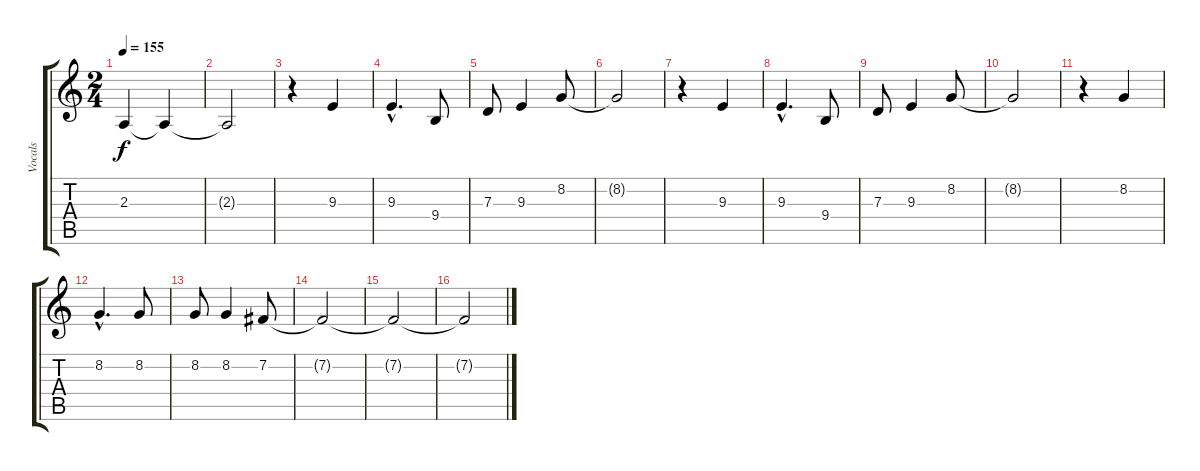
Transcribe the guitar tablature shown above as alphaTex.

\track ("Vocals" "Vocals") {instrument altosax}
\staff {score tabs}
\tuning (E4 B3 G3 D3 A2 E2) {hide}
\ts (2 4)
\tempo 155
\clef g2
\ks c
2.3.4{dy f} 2.3{t}.4 |
2.3{t}.2 |
r.4 9.3.4 |
9.3{hac}.4{d} 9.4.8 |
7.3.8 9.3.4 8.2.8 |
8.2{t}.2 |
r.4 9.3.4 |
9.3{hac}.4{d} 9.4.8 |
7.3.8 9.3.4 8.2.8 |
8.2{t}.2 |
r.4 8.2.4 |
8.2{hac}.4{d} 8.2.8 |
8.2.8 8.2.4 7.2.8 |
7.2{t}.2 |
7.2{t}.2 |
7.2{t}.2
